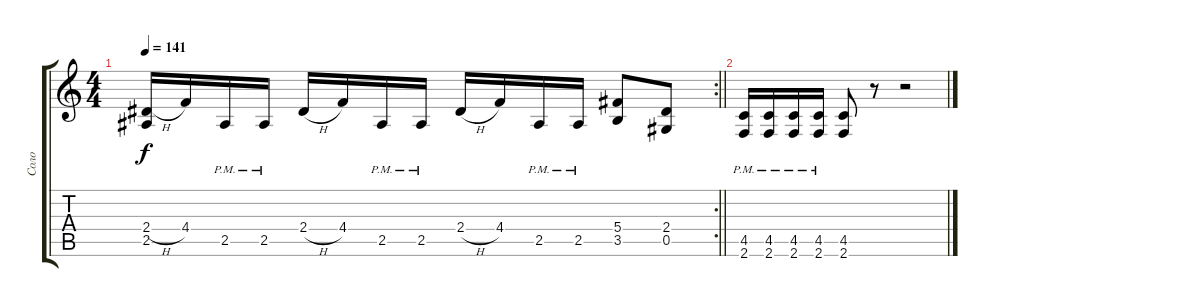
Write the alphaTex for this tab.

\track ("Соло" "Соло") {instrument distortionguitar}
\staff {score tabs}
\tuning (Eb4 Bb3 Gb3 Db3 Ab2 Eb2) {hide}
\rc 2
\ts (4 4)
\tempo 141
\clef g2
\barLineRight lightlight
\ks c
(2.4{h} 2.5).16{dy f} 4.4.16 2.5{pm}.16 2.5{pm}.16 2.4{h}.16 4.4.16 2.5{pm}.16 2.5{pm}.16 2.4{h}.16 4.4.16 2.5{pm}.16 2.5{pm}.16 (5.4 3.5).8 (2.4 0.5).8 |
(4.5{pm} 2.6{pm}).16 (4.5{pm} 2.6{pm}).16 (4.5{pm} 2.6{pm}).16 (4.5{pm} 2.6{pm}).16 (4.5 2.6).8 r.8 r.2
